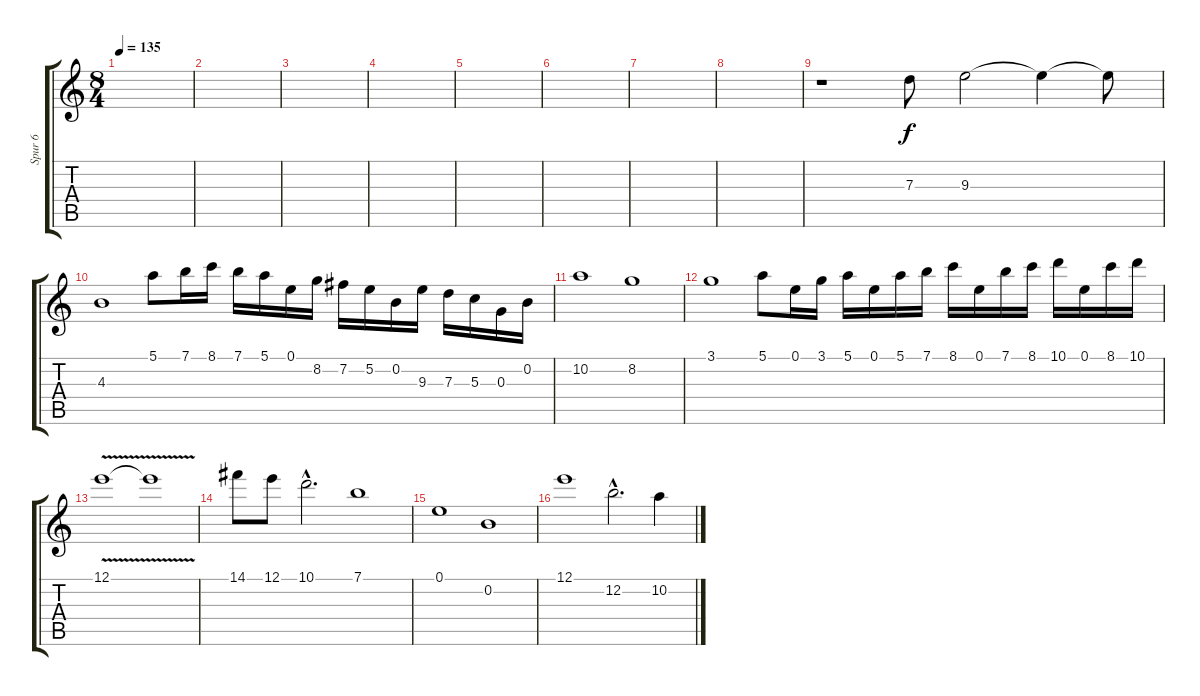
\track ("Spur 6" "Spur 6") {instrument overdrivenguitar}
\staff {score tabs}
\tuning (E4 B3 G3 D3 A2 E2) {hide}
\ts (8 4)
\tempo 135
\clef g2
\ks c
|
|
|
|
|
|
|
|
r.1 7.3.8 9.3.2 9.3{t}.4 9.3{t}.8 |
4.3.1 5.1.8 7.1.16 8.1.16 7.1.16 5.1.16 0.1.16 8.2.16 7.2.16 5.2.16 0.2.16 9.3.16 7.3.16 5.3.16 0.3.16 0.2.16 |
10.2.1 8.2.1 |
3.1.1 5.1.8 0.1.16 3.1.16 5.1.16 0.1.16 5.1.16 7.1.16 8.1.16 0.1.16 7.1.16 8.1.16 10.1.16 0.1.16 8.1.16 10.1.16 |
12.1{v}.1 12.1{t}.1 |
14.1.8 12.1.8 10.1{hac}.2{d} 7.1.1 |
0.1.1 0.2.1 |
12.1.1 12.2{hac}.2{d} 10.2.4
